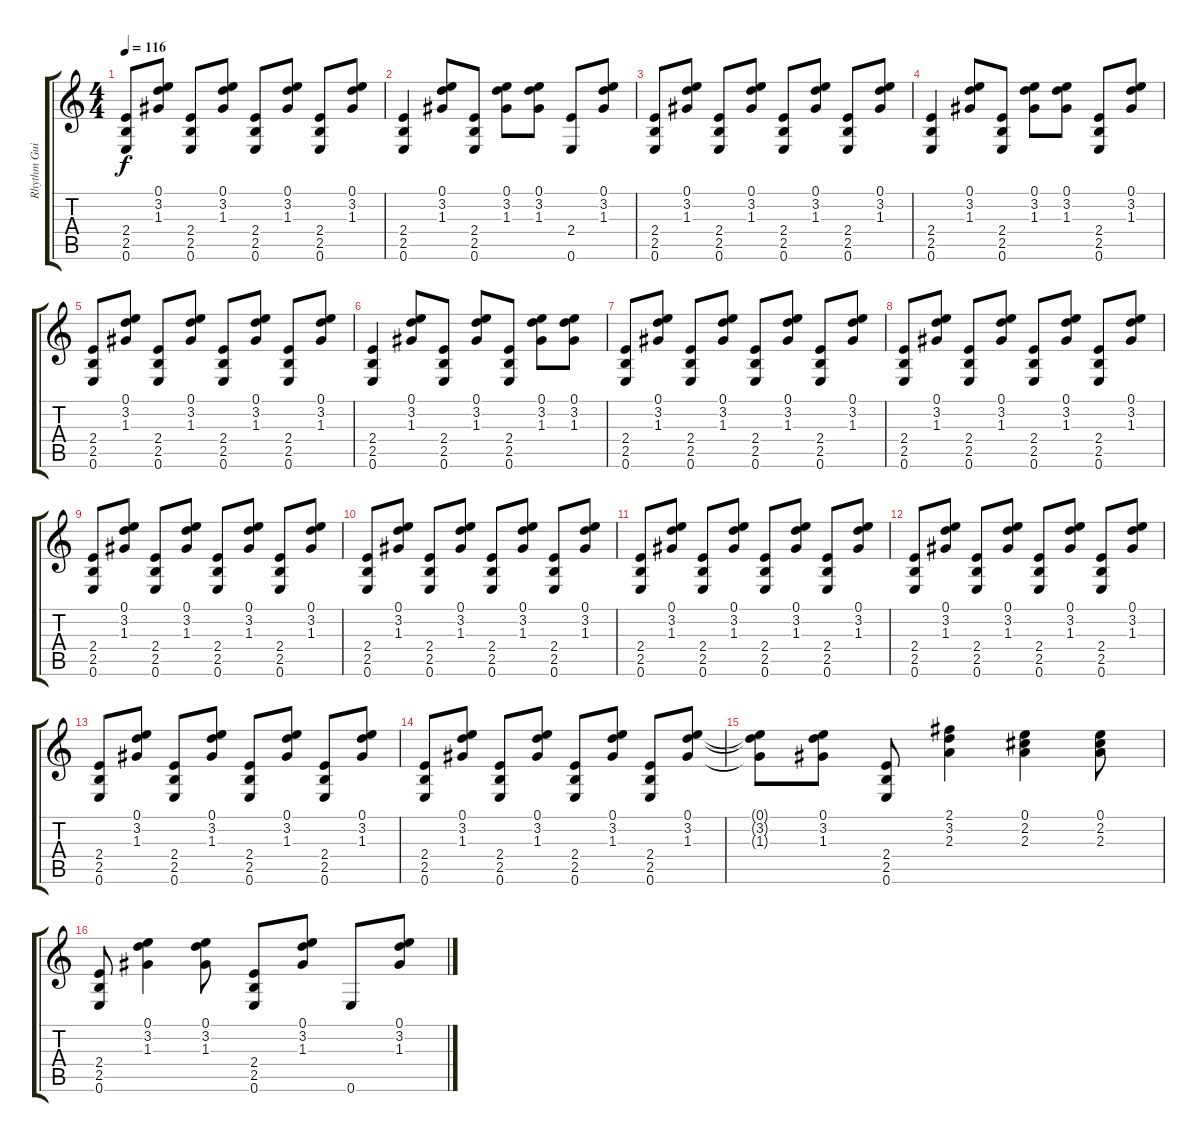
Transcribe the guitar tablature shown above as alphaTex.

\track ("Rhythm Guitar" "Rhythm Gui") {instrument acousticguitarsteel}
\staff {score tabs}
\tuning (E4 B3 G3 D3 A2 E2) {hide}
\ts (4 4)
\tempo 116
\clef g2
\ks c
(2.4 2.5 0.6).8{dy f} (0.1 3.2 1.3).8 (2.4 2.5 0.6).8 (0.1 3.2 1.3).8 (2.4 2.5 0.6).8 (0.1 3.2 1.3).8 (2.4 2.5 0.6).8 (0.1 3.2 1.3).8 |
(2.4 2.5 0.6).4 (0.1 3.2 1.3).8 (2.4 2.5 0.6).8 (0.1 3.2 1.3).8 (0.1 3.2 1.3).8 (2.4 0.6).8 (0.1 3.2 1.3).8 |
(2.4 2.5 0.6).8 (0.1 3.2 1.3).8 (2.4 2.5 0.6).8 (0.1 3.2 1.3).8 (2.4 2.5 0.6).8 (0.1 3.2 1.3).8 (2.4 2.5 0.6).8 (0.1 3.2 1.3).8 |
(2.4 2.5 0.6).4 (0.1 3.2 1.3).8 (2.4 2.5 0.6).8 (0.1 3.2 1.3).8 (0.1 3.2 1.3).8 (2.4 2.5 0.6).8 (0.1 3.2 1.3).8 |
(2.4 2.5 0.6).8 (0.1 3.2 1.3).8 (2.4 2.5 0.6).8 (0.1 3.2 1.3).8 (2.4 2.5 0.6).8 (0.1 3.2 1.3).8 (2.4 2.5 0.6).8 (0.1 3.2 1.3).8 |
(2.4 2.5 0.6).4 (0.1 3.2 1.3).8 (2.4 2.5 0.6).8 (0.1 3.2 1.3).8 (2.4 2.5 0.6).8 (0.1 3.2 1.3).8 (0.1 3.2 1.3).8 |
(2.4 2.5 0.6).8 (0.1 3.2 1.3).8 (2.4 2.5 0.6).8 (0.1 3.2 1.3).8 (2.4 2.5 0.6).8 (0.1 3.2 1.3).8 (2.4 2.5 0.6).8 (0.1 3.2 1.3).8 |
(2.4 2.5 0.6).8 (0.1 3.2 1.3).8 (2.4 2.5 0.6).8 (0.1 3.2 1.3).8 (2.4 2.5 0.6).8 (0.1 3.2 1.3).8 (2.4 2.5 0.6).8 (0.1 3.2 1.3).8 |
(2.4 2.5 0.6).8 (0.1 3.2 1.3).8 (2.4 2.5 0.6).8 (0.1 3.2 1.3).8 (2.4 2.5 0.6).8 (0.1 3.2 1.3).8 (2.4 2.5 0.6).8 (0.1 3.2 1.3).8 |
(2.4 2.5 0.6).8 (0.1 3.2 1.3).8 (2.4 2.5 0.6).8 (0.1 3.2 1.3).8 (2.4 2.5 0.6).8 (0.1 3.2 1.3).8 (2.4 2.5 0.6).8 (0.1 3.2 1.3).8 |
(2.4 2.5 0.6).8 (0.1 3.2 1.3).8 (2.4 2.5 0.6).8 (0.1 3.2 1.3).8 (2.4 2.5 0.6).8 (0.1 3.2 1.3).8 (2.4 2.5 0.6).8 (0.1 3.2 1.3).8 |
(2.4 2.5 0.6).8 (0.1 3.2 1.3).8 (2.4 2.5 0.6).8 (0.1 3.2 1.3).8 (2.4 2.5 0.6).8 (0.1 3.2 1.3).8 (2.4 2.5 0.6).8 (0.1 3.2 1.3).8 |
(2.4 2.5 0.6).8 (0.1 3.2 1.3).8 (2.4 2.5 0.6).8 (0.1 3.2 1.3).8 (2.4 2.5 0.6).8 (0.1 3.2 1.3).8 (2.4 2.5 0.6).8 (0.1 3.2 1.3).8 |
(2.4 2.5 0.6).8 (0.1 3.2 1.3).8 (2.4 2.5 0.6).8 (0.1 3.2 1.3).8 (2.4 2.5 0.6).8 (0.1 3.2 1.3).8 (2.4 2.5 0.6).8 (0.1 3.2 1.3).8 |
(0.1{t} 3.2{t} 1.3{t}).8 (0.1 3.2 1.3).8 (2.4 2.5 0.6).8 (2.1 3.2 2.3).4 (0.1 2.2 2.3).4 (0.1 2.2 2.3).8 |
(2.4 2.5 0.6).8 (0.1 3.2 1.3).4 (0.1 3.2 1.3).8 (2.4 2.5 0.6).8 (0.1 3.2 1.3).8 0.6.8 (0.1 3.2 1.3).8
